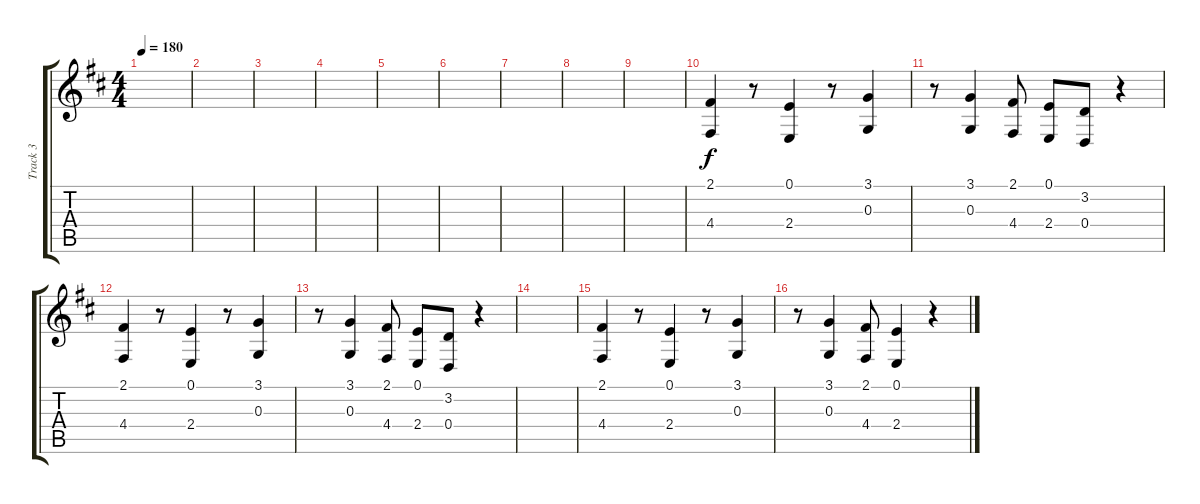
\track ("Track 3" "Track 3") {instrument fx5brightness}
\staff {score tabs}
\tuning (E4 B3 G3 D3 A2 E2) {hide}
\ts (4 4)
\tempo 180
\clef g2
\ks d
|
|
|
|
|
|
|
|
|
(2.1 4.4).4 r.8 (0.1 2.4).4 r.8 (3.1 0.3).4 |
r.8 (3.1 0.3).4 (2.1 4.4).8 (0.1 2.4).8 (3.2 0.4).8 r.4 |
(2.1 4.4).4 r.8 (0.1 2.4).4 r.8 (3.1 0.3).4 |
r.8 (3.1 0.3).4 (2.1 4.4).8 (0.1 2.4).8 (3.2 0.4).8 r.4 |
|
(2.1 4.4).4 r.8 (0.1 2.4).4 r.8 (3.1 0.3).4 |
r.8 (3.1 0.3).4 (2.1 4.4).8 (0.1 2.4).4 r.4
